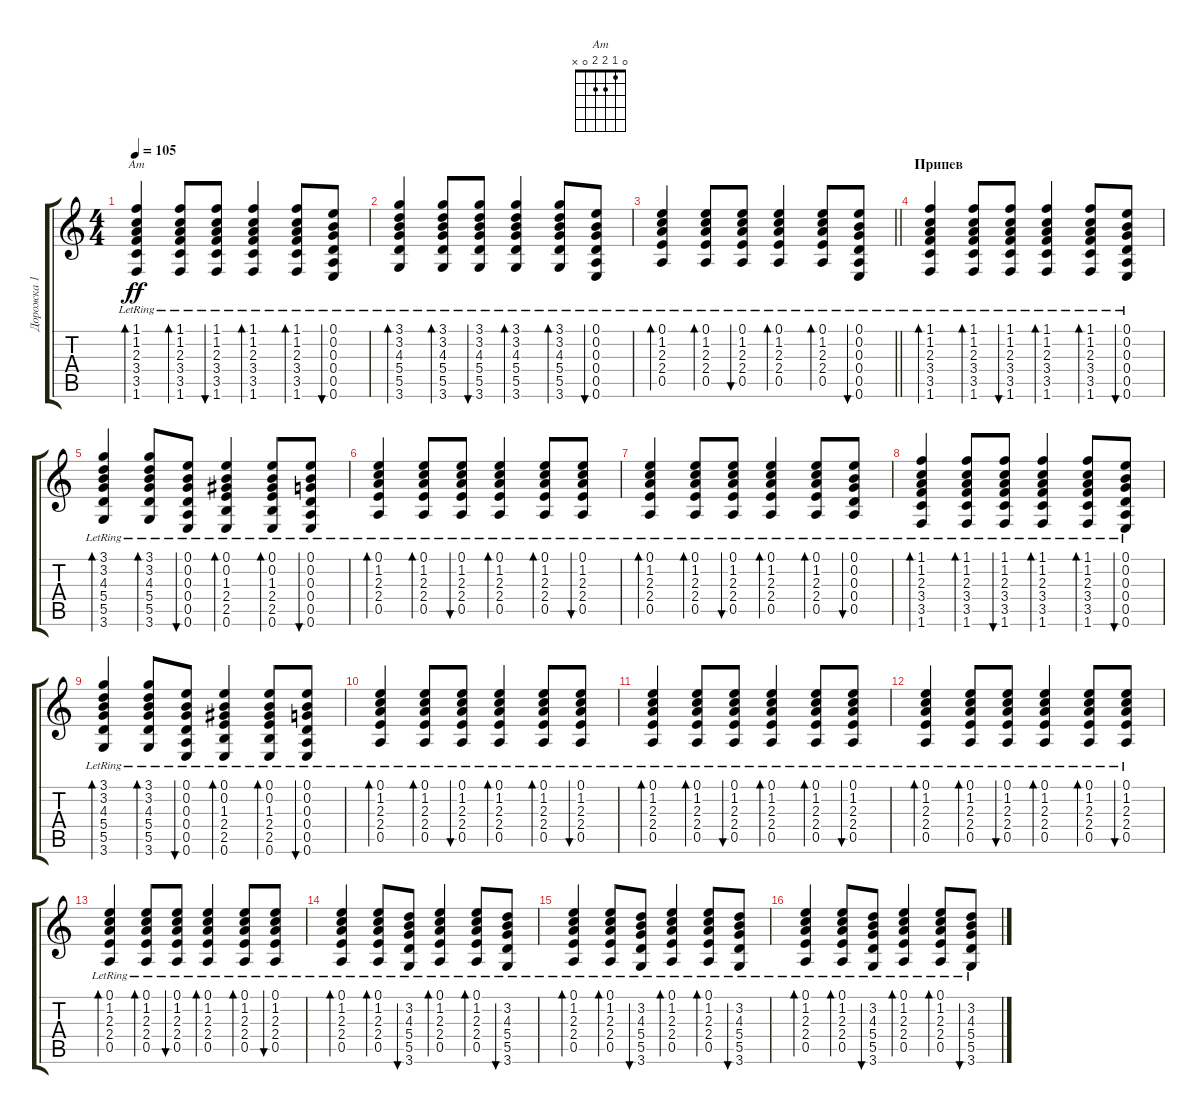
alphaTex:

\track ("Дорожка 1" "Дорожка 1") {instrument acousticguitarsteel}
\staff {score tabs}
\tuning (E4 B3 G3 D3 A2 E2) {hide}
\chord ("Am" 0 1 2 2 0 x)
\ts (4 4)
\tempo 105
\clef g2
\ks c
(1.1 1.2{lr} 2.3{lr} 3.4{lr} 3.5{lr} 1.6).4{bd 60 ch "Am" dy ff volume 6} (1.1{lr} 1.2{lr} 2.3{lr} 3.4{lr} 3.5{lr} 1.6).8{bd 60} (1.1{lr} 1.2{lr} 2.3{lr} 3.4{lr} 3.5 1.6).8{bu 60} (1.1 1.2{lr} 2.3{lr} 3.4{lr} 3.5{lr} 1.6).4{bd 60 beam merge} (1.1 1.2{lr} 2.3{lr} 3.4{lr} 3.5 1.6).8{bd 60} (0.1{lr} 0.2{lr} 0.3 0.4{lr} 0.5 0.6).8{bu 60} |
(3.1 3.2{lr} 4.3{lr} 5.4{lr} 5.5{lr} 3.6).4{bd 60 volume 6} (3.1{lr} 3.2{lr} 4.3{lr} 5.4{lr} 5.5{lr} 3.6).8{bd 60} (3.1{lr} 3.2{lr} 4.3{lr} 5.4{lr} 5.5 3.6).8{bu 60} (3.1 3.2{lr} 4.3{lr} 5.4{lr} 5.5{lr} 3.6).4{bd 60 beam merge} (3.1 3.2{lr} 4.3{lr} 5.4{lr} 5.5 3.6).8{bd 60} (0.1{lr} 0.2{lr} 0.3 0.4{lr} 0.5 0.6).8{bu 60} |
\barLineRight lightlight
(0.1 1.2{lr} 2.3{lr} 2.4{lr} 0.5{lr}).4{bd 60 volume 6} (0.1{lr} 1.2{lr} 2.3{lr} 2.4{lr} 0.5{lr}).8{bd 60} (0.1{lr} 1.2{lr} 2.3{lr} 2.4{lr} 0.5).8{bu 60} (0.1 1.2{lr} 2.3{lr} 2.4{lr} 0.5{lr}).4{bd 60 beam merge} (0.1 1.2{lr} 2.3{lr} 2.4{lr} 0.5).8{bd 60} (0.1 0.2{lr} 0.3{lr} 0.4{lr} 0.5 0.6).8{bu 60} |
\section ("" "Припев")
(1.1 1.2{lr} 2.3{lr} 3.4{lr} 3.5{lr} 1.6).4{bd 60 volume 6} (1.1{lr} 1.2{lr} 2.3{lr} 3.4{lr} 3.5{lr} 1.6).8{bd 60} (1.1{lr} 1.2{lr} 2.3{lr} 3.4{lr} 3.5 1.6).8{bu 60} (1.1 1.2{lr} 2.3{lr} 3.4{lr} 3.5{lr} 1.6).4{bd 60 beam merge} (1.1 1.2{lr} 2.3{lr} 3.4{lr} 3.5 1.6).8{bd 60} (0.1{lr} 0.2{lr} 0.3 0.4{lr} 0.5 0.6).8{bu 60} |
(3.1 3.2{lr} 4.3{lr} 5.4{lr} 5.5{lr} 3.6).4{bd 60 volume 6} (3.1{lr} 3.2{lr} 4.3{lr} 5.4{lr} 5.5{lr} 3.6).8{bd 60} (0.1{lr} 0.2{lr} 0.3{lr} 0.4{lr} 0.5 0.6).8{bu 60} (0.1 0.2 1.3{lr} 2.4{lr} 2.5{lr} 0.6).4{bd 60 beam merge} (0.1 0.2{lr} 1.3{lr} 2.4{lr} 2.5 0.6).8{bd 60} (0.1{lr} 0.2{lr} 0.3 0.4{lr} 0.5 0.6).8{bu 60} |
(0.1 1.2{lr} 2.3{lr} 2.4{lr} 0.5{lr}).4{bd 60 volume 6} (0.1{lr} 1.2{lr} 2.3{lr} 2.4{lr} 0.5{lr}).8{bd 60} (0.1{lr} 1.2{lr} 2.3{lr} 2.4{lr} 0.5).8{bu 60} (0.1 1.2{lr} 2.3{lr} 2.4{lr} 0.5{lr}).4{bd 60 beam merge} (0.1 1.2{lr} 2.3{lr} 2.4{lr} 0.5).8{bd 60} (0.1{lr} 1.2{lr} 2.3{lr} 2.4{lr} 0.5).8{bu 60} |
(0.1 1.2{lr} 2.3{lr} 2.4{lr} 0.5{lr}).4{bd 60 volume 6} (0.1{lr} 1.2{lr} 2.3{lr} 2.4{lr} 0.5{lr}).8{bd 60} (0.1{lr} 1.2{lr} 2.3{lr} 2.4{lr} 0.5).8{bu 60} (0.1 1.2{lr} 2.3{lr} 2.4{lr} 0.5{lr}).4{bd 60 beam merge} (0.1 1.2{lr} 2.3{lr} 2.4{lr} 0.5).8{bd 60} (0.1{lr} 0.2{lr} 0.3{lr} 0.4 0.5).8{bu 60} |
(1.1 1.2{lr} 2.3{lr} 3.4{lr} 3.5{lr} 1.6).4{bd 60 volume 6} (1.1{lr} 1.2{lr} 2.3{lr} 3.4{lr} 3.5{lr} 1.6).8{bd 60} (1.1{lr} 1.2{lr} 2.3{lr} 3.4{lr} 3.5 1.6).8{bu 60} (1.1 1.2{lr} 2.3{lr} 3.4{lr} 3.5{lr} 1.6).4{bd 60 beam merge} (1.1 1.2{lr} 2.3{lr} 3.4{lr} 3.5 1.6).8{bd 60} (0.1{lr} 0.2{lr} 0.3 0.4{lr} 0.5 0.6).8{bu 60} |
(3.1 3.2{lr} 4.3{lr} 5.4{lr} 5.5{lr} 3.6).4{bd 60 volume 6} (3.1{lr} 3.2{lr} 4.3{lr} 5.4{lr} 5.5{lr} 3.6).8{bd 60} (0.1{lr} 0.2{lr} 0.3{lr} 0.4{lr} 0.5 0.6).8{bu 60} (0.1 0.2 1.3{lr} 2.4{lr} 2.5{lr} 0.6).4{bd 60 beam merge} (0.1 0.2{lr} 1.3{lr} 2.4{lr} 2.5 0.6).8{bd 60} (0.1{lr} 0.2{lr} 0.3 0.4{lr} 0.5 0.6).8{bu 60} |
(0.1 1.2{lr} 2.3{lr} 2.4{lr} 0.5{lr}).4{bd 60 volume 6} (0.1{lr} 1.2{lr} 2.3{lr} 2.4{lr} 0.5{lr}).8{bd 60} (0.1{lr} 1.2{lr} 2.3{lr} 2.4{lr} 0.5).8{bu 60} (0.1 1.2{lr} 2.3{lr} 2.4{lr} 0.5{lr}).4{bd 60 beam merge} (0.1 1.2{lr} 2.3{lr} 2.4{lr} 0.5).8{bd 60} (0.1{lr} 1.2{lr} 2.3{lr} 2.4{lr} 0.5).8{bu 60} |
(0.1 1.2{lr} 2.3{lr} 2.4{lr} 0.5{lr}).4{bd 60 volume 6} (0.1{lr} 1.2{lr} 2.3{lr} 2.4{lr} 0.5{lr}).8{bd 60} (0.1{lr} 1.2{lr} 2.3{lr} 2.4{lr} 0.5).8{bu 60} (0.1 1.2{lr} 2.3{lr} 2.4{lr} 0.5{lr}).4{bd 60 beam merge} (0.1 1.2{lr} 2.3{lr} 2.4{lr} 0.5).8{bd 60} (0.1{lr} 1.2{lr} 2.3{lr} 2.4{lr} 0.5).8{bu 60} |
(0.1 1.2{lr} 2.3{lr} 2.4{lr} 0.5{lr}).4{bd 60 volume 6} (0.1{lr} 1.2{lr} 2.3{lr} 2.4{lr} 0.5{lr}).8{bd 60} (0.1{lr} 1.2{lr} 2.3{lr} 2.4{lr} 0.5).8{bu 60} (0.1 1.2{lr} 2.3{lr} 2.4{lr} 0.5{lr}).4{bd 60 beam merge} (0.1 1.2{lr} 2.3{lr} 2.4{lr} 0.5).8{bd 60} (0.1{lr} 1.2{lr} 2.3{lr} 2.4{lr} 0.5).8{bu 60} |
(0.1 1.2{lr} 2.3{lr} 2.4{lr} 0.5{lr}).4{bd 60 volume 6} (0.1{lr} 1.2{lr} 2.3{lr} 2.4{lr} 0.5{lr}).8{bd 60} (0.1{lr} 1.2{lr} 2.3{lr} 2.4{lr} 0.5).8{bu 60} (0.1 1.2{lr} 2.3{lr} 2.4{lr} 0.5{lr}).4{bd 60 beam merge} (0.1 1.2{lr} 2.3{lr} 2.4{lr} 0.5).8{bd 60} (0.1{lr} 1.2{lr} 2.3{lr} 2.4{lr} 0.5).8{bu 60} |
(0.1 1.2{lr} 2.3{lr} 2.4{lr} 0.5{lr}).4{bd 60 volume 6} (0.1{lr} 1.2{lr} 2.3{lr} 2.4{lr} 0.5{lr}).8{bd 60} (3.2{lr} 4.3{lr} 5.4{lr} 5.5 3.6).8{bu 60} (0.1 1.2{lr} 2.3{lr} 2.4{lr} 0.5{lr}).4{bd 60 beam merge} (0.1 1.2{lr} 2.3{lr} 2.4{lr} 0.5).8{bd 60} (3.2{lr} 4.3{lr} 5.4{lr} 5.5 3.6).8{bu 60} |
(0.1 1.2{lr} 2.3{lr} 2.4{lr} 0.5{lr}).4{bd 60 volume 6} (0.1{lr} 1.2{lr} 2.3{lr} 2.4{lr} 0.5{lr}).8{bd 60} (3.2{lr} 4.3{lr} 5.4{lr} 5.5 3.6).8{bu 60} (0.1 1.2{lr} 2.3{lr} 2.4{lr} 0.5{lr}).4{bd 60 beam merge} (0.1 1.2{lr} 2.3{lr} 2.4{lr} 0.5).8{bd 60} (3.2{lr} 4.3{lr} 5.4{lr} 5.5 3.6).8{bu 60} |
(0.1 1.2{lr} 2.3{lr} 2.4{lr} 0.5{lr}).4{bd 60 volume 6} (0.1{lr} 1.2{lr} 2.3{lr} 2.4{lr} 0.5{lr}).8{bd 60} (3.2{lr} 4.3{lr} 5.4{lr} 5.5 3.6).8{bu 60} (0.1 1.2{lr} 2.3{lr} 2.4{lr} 0.5{lr}).4{bd 60 beam merge} (0.1 1.2{lr} 2.3{lr} 2.4{lr} 0.5).8{bd 60} (3.2{lr} 4.3{lr} 5.4{lr} 5.5 3.6).8{bu 60}
